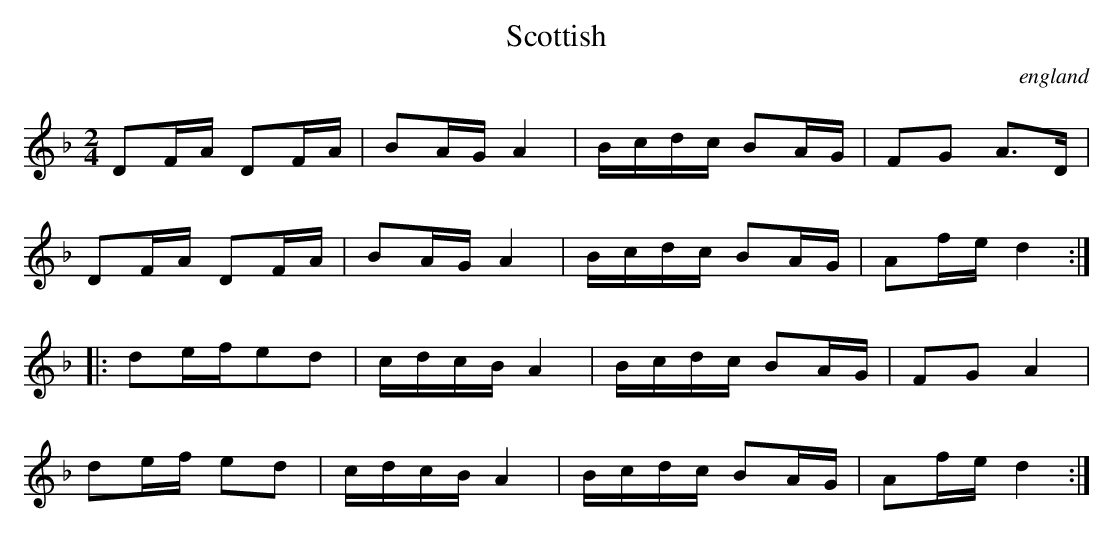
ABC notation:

X:1
T:Scottish
O:england
M:2/4
L:1/16
K:Dm
D2FA D2FA|B2AGA4|Bcdc B2AG|F2G2 A3D|
D2FA D2FA|B2AGA4|Bcdc B2AG|A2fed4:|
|:d2efe2d2|cdcBA4|Bcdc B2AG|F2G2A4|
d2ef e2d2|cdcBA4|Bcdc B2AG|A2fed4:|
